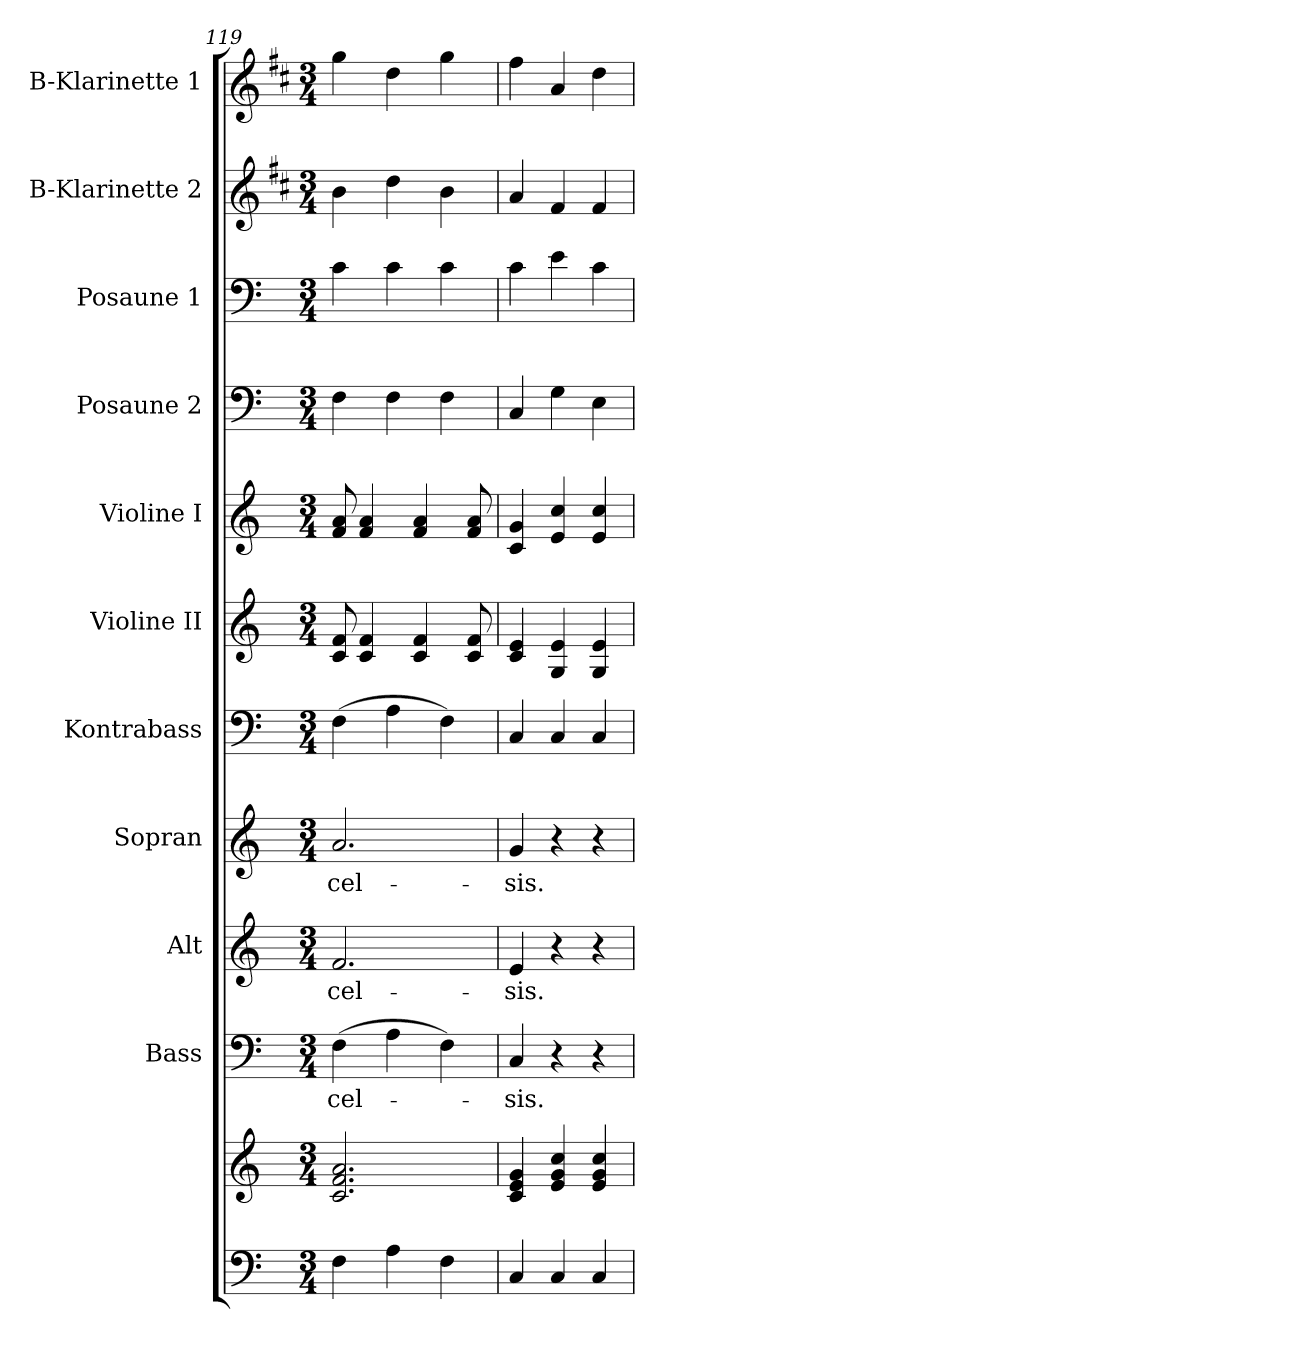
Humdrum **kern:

**kern	**kern	**kern	**text	**kern	**text	**kern	**text	**kern	**kern	**kern	**kern	**kern	**kern	**kern
*part11	*part11	*part10	*part10	*part9	*part9	*part8	*part8	*part7	*part6	*part5	*part4	*part3	*part2	*part1
*staff12	*staff11	*staff10	*staff10	*staff9	*staff9	*staff8	*staff8	*staff7	*staff6	*staff5	*staff4	*staff3	*staff2	*staff1
*	*	*I"Bass	*	*I"Alt	*	*I"Sopran	*	*I"Kontrabass	*I"Violine II	*I"Violine I	*I"Posaune 2	*I"Posaune 1	*I"B-Klarinette 2	*I"B-Klarinette 1
*	*	*I'B.	*	*I'A.	*	*I'S.	*	*I'Kb.	*I'Vl. II	*I'Vl. I	*I'Pos. 2	*I'Pos. 1	*I'B Kl. 2	*I'B Kl. 1
*clefF4	*clefG2	*clefF4	*	*clefG2	*	*clefG2	*	*clefF4	*clefG2	*clefG2	*clefF4	*clefF4	*clefG2	*clefG2
*	*	*	*	*	*	*	*	*ITrd7c12	*	*	*	*	*ITrd1c2	*ITrd1c2
*k[]	*k[]	*k[]	*	*k[]	*	*k[]	*	*k[]	*k[]	*k[]	*k[]	*k[]	*k[]	*k[]
*C:	*C:	*C:	*	*C:	*	*C:	*	*C:	*C:	*C:	*C:	*C:	*C:	*C:
*M3/4	*M3/4	*M3/4	*	*M3/4	*	*M3/4	*	*M3/4	*M3/4	*M3/4	*M3/4	*M3/4	*M3/4	*M3/4
=119	=119	=119	=119	=119	=119	=119	=119	=119	=119	=119	=119	=119	=119	=119
!	!	!	!LO:LY:b	!	!LO:LY:b	!	!LO:LY:b	!	!	!	!	!	!	!
4F\	2.c/ 2.f/ 2.a/	(>4F\	-cel-	2.f/	-cel-	2.a/	-cel-	(>4FF\	8c/ 8f/	8f/ 8a/	4F\	4c\	4a\	4ff\
.	.	.	.	.	.	.	.	.	4c/ 4f/	4f/ 4a/	.	.	.	.
4A\	.	4A\	.	.	.	.	.	4AA\	.	.	4F\	4c\	4cc\	4cc\
.	.	.	.	.	.	.	.	.	4c/ 4f/	4f/ 4a/	.	.	.	.
4F\	.	4F\)	.	.	.	.	.	4FF\)	.	.	4F\	4c\	4a\	4ff\
.	.	.	.	.	.	.	.	.	8c/ 8f/	8f/ 8a/	.	.	.	.
=120	=120	=120	=120	=120	=120	=120	=120	=120	=120	=120	=120	=120	=120	=120
!	!	!	!LO:LY:b	!	!LO:LY:b	!	!LO:LY:b	!	!	!	!	!	!	!
4C/	4c/ 4e/ 4g/	4C/	-sis.	4e/	-sis.	4g/	-sis.	4CC/	4c/ 4e/	4c/ 4g/	4C/	4c\	4g/	4ee\
4C/	4e/ 4g/ 4cc/	4r	.	4r	.	4r	.	4CC/	4G/ 4e/	4e/ 4cc/	4G\	4e\	4e/	4g/
4C/	4e/ 4g/ 4cc/	4r	.	4r	.	4r	.	4CC/	4G/ 4e/	4e/ 4cc/	4E\	4c\	4e/	4cc\
=	=	=	=	=	=	=	=	=	=	=	=	=	=	=
*-	*-	*-	*-	*-	*-	*-	*-	*-	*-	*-	*-	*-	*-	*-
